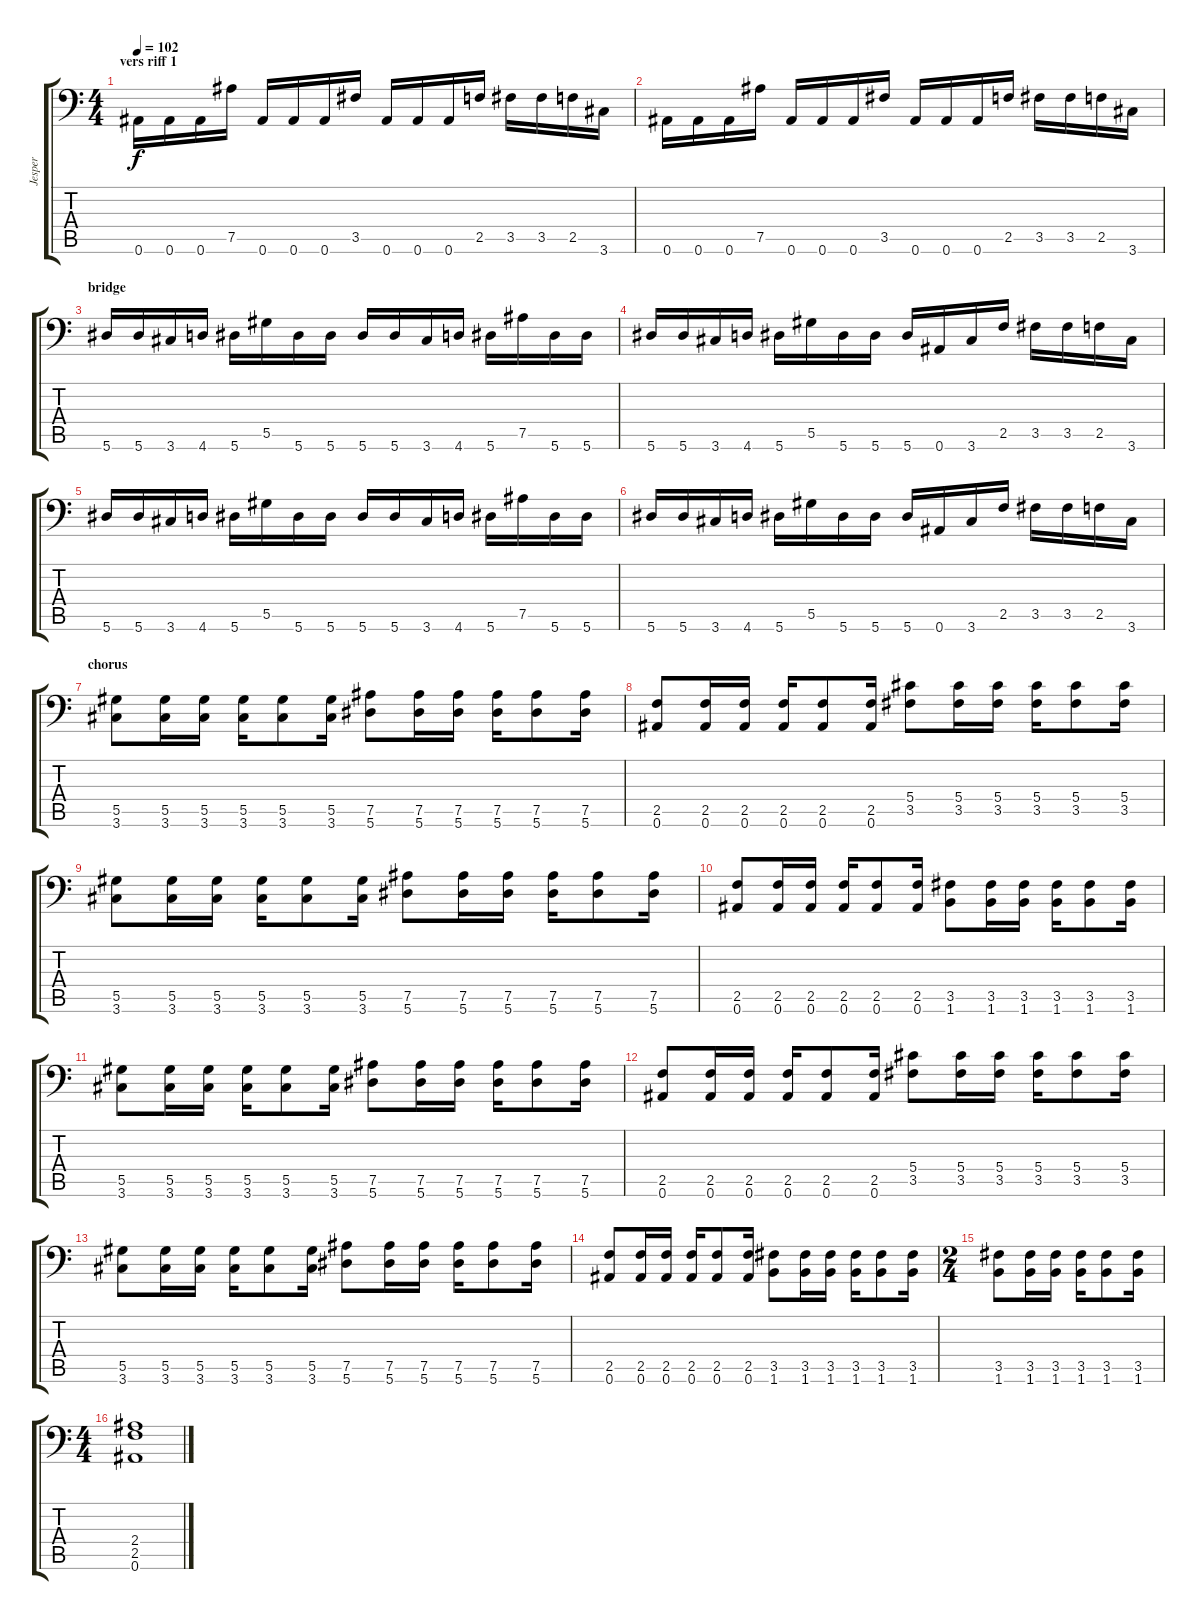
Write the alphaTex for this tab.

\track ("Jesper" "Jesper") {instrument distortionguitar}
\staff {score tabs}
\tuning (Bb3 F3 Db3 Ab2 Eb2 Bb1) {hide}
\ts (4 4)
\section ("" "vers riff 1")
\tempo 102
\clef f4
\ks c
0.6.16{dy f} 0.6.16 0.6.16 7.5.16 0.6.16 0.6.16 0.6.16 3.5.16 0.6.16 0.6.16 0.6.16 2.5.16 3.5.16 3.5.16 2.5.16 3.6.16 |
0.6.16 0.6.16 0.6.16 7.5.16 0.6.16 0.6.16 0.6.16 3.5.16 0.6.16 0.6.16 0.6.16 2.5.16 3.5.16 3.5.16 2.5.16 3.6.16 |
\section ("" "bridge")
5.6.16 5.6.16 3.6.16 4.6.16 5.6.16 5.5.16 5.6.16 5.6.16 5.6.16 5.6.16 3.6.16 4.6.16 5.6.16 7.5.16 5.6.16 5.6.16 |
5.6.16 5.6.16 3.6.16 4.6.16 5.6.16 5.5.16 5.6.16 5.6.16 5.6.16 0.6.16 3.6.16 2.5.16 3.5.16 3.5.16 2.5.16 3.6.16 |
5.6.16 5.6.16 3.6.16 4.6.16 5.6.16 5.5.16 5.6.16 5.6.16 5.6.16 5.6.16 3.6.16 4.6.16 5.6.16 7.5.16 5.6.16 5.6.16 |
5.6.16 5.6.16 3.6.16 4.6.16 5.6.16 5.5.16 5.6.16 5.6.16 5.6.16 0.6.16 3.6.16 2.5.16 3.5.16 3.5.16 2.5.16 3.6.16 |
\section ("" "chorus")
(5.5 3.6).8 (5.5 3.6).16 (5.5 3.6).16 (5.5 3.6).16 (5.5 3.6).8 (5.5 3.6).16 (7.5 5.6).8 (7.5 5.6).16 (7.5 5.6).16 (7.5 5.6).16 (7.5 5.6).8 (7.5 5.6).16 |
(2.5 0.6).8 (2.5 0.6).16 (2.5 0.6).16 (2.5 0.6).16 (2.5 0.6).8 (2.5 0.6).16 (5.4 3.5).8 (5.4 3.5).16 (5.4 3.5).16 (5.4 3.5).16 (5.4 3.5).8 (5.4 3.5).16 |
(5.5 3.6).8 (5.5 3.6).16 (5.5 3.6).16 (5.5 3.6).16 (5.5 3.6).8 (5.5 3.6).16 (7.5 5.6).8 (7.5 5.6).16 (7.5 5.6).16 (7.5 5.6).16 (7.5 5.6).8 (7.5 5.6).16 |
(2.5 0.6).8 (2.5 0.6).16 (2.5 0.6).16 (2.5 0.6).16 (2.5 0.6).8 (2.5 0.6).16 (3.5 1.6).8 (3.5 1.6).16 (3.5 1.6).16 (3.5 1.6).16 (3.5 1.6).8 (3.5 1.6).16 |
(5.5 3.6).8 (5.5 3.6).16 (5.5 3.6).16 (5.5 3.6).16 (5.5 3.6).8 (5.5 3.6).16 (7.5 5.6).8 (7.5 5.6).16 (7.5 5.6).16 (7.5 5.6).16 (7.5 5.6).8 (7.5 5.6).16 |
(2.5 0.6).8 (2.5 0.6).16 (2.5 0.6).16 (2.5 0.6).16 (2.5 0.6).8 (2.5 0.6).16 (5.4 3.5).8 (5.4 3.5).16 (5.4 3.5).16 (5.4 3.5).16 (5.4 3.5).8 (5.4 3.5).16 |
(5.5 3.6).8 (5.5 3.6).16 (5.5 3.6).16 (5.5 3.6).16 (5.5 3.6).8 (5.5 3.6).16 (7.5 5.6).8 (7.5 5.6).16 (7.5 5.6).16 (7.5 5.6).16 (7.5 5.6).8 (7.5 5.6).16 |
(2.5 0.6).8 (2.5 0.6).16 (2.5 0.6).16 (2.5 0.6).16 (2.5 0.6).8 (2.5 0.6).16 (3.5 1.6).8 (3.5 1.6).16 (3.5 1.6).16 (3.5 1.6).16 (3.5 1.6).8 (3.5 1.6).16 |
\ts (2 4)
(3.5 1.6).8 (3.5 1.6).16 (3.5 1.6).16 (3.5 1.6).16 (3.5 1.6).8 (3.5 1.6).16 |
\ts (4 4)
(2.4 2.5 0.6).1
